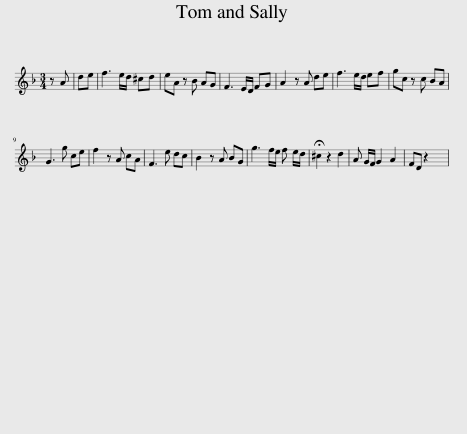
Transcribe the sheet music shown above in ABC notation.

X:1
L:1/8
M:3/4
I:linebreak $
K:F
V:1 treble
V:1
 z A | de | f3 e/d/ ^cd | eA z B AG | F3 E/D/ FG | %5
 A2 z A de | f3 e/d/ ef | gc z c BA |$ G3 g ce | f2 z A cA | %10
 F3 e dc | B2 z A BG | g3 f/e/ f e/d/ | !fermata!^c2 z2 d2 | A G/F/ G2 A2 | %15
 FD z2 x2 | %16
